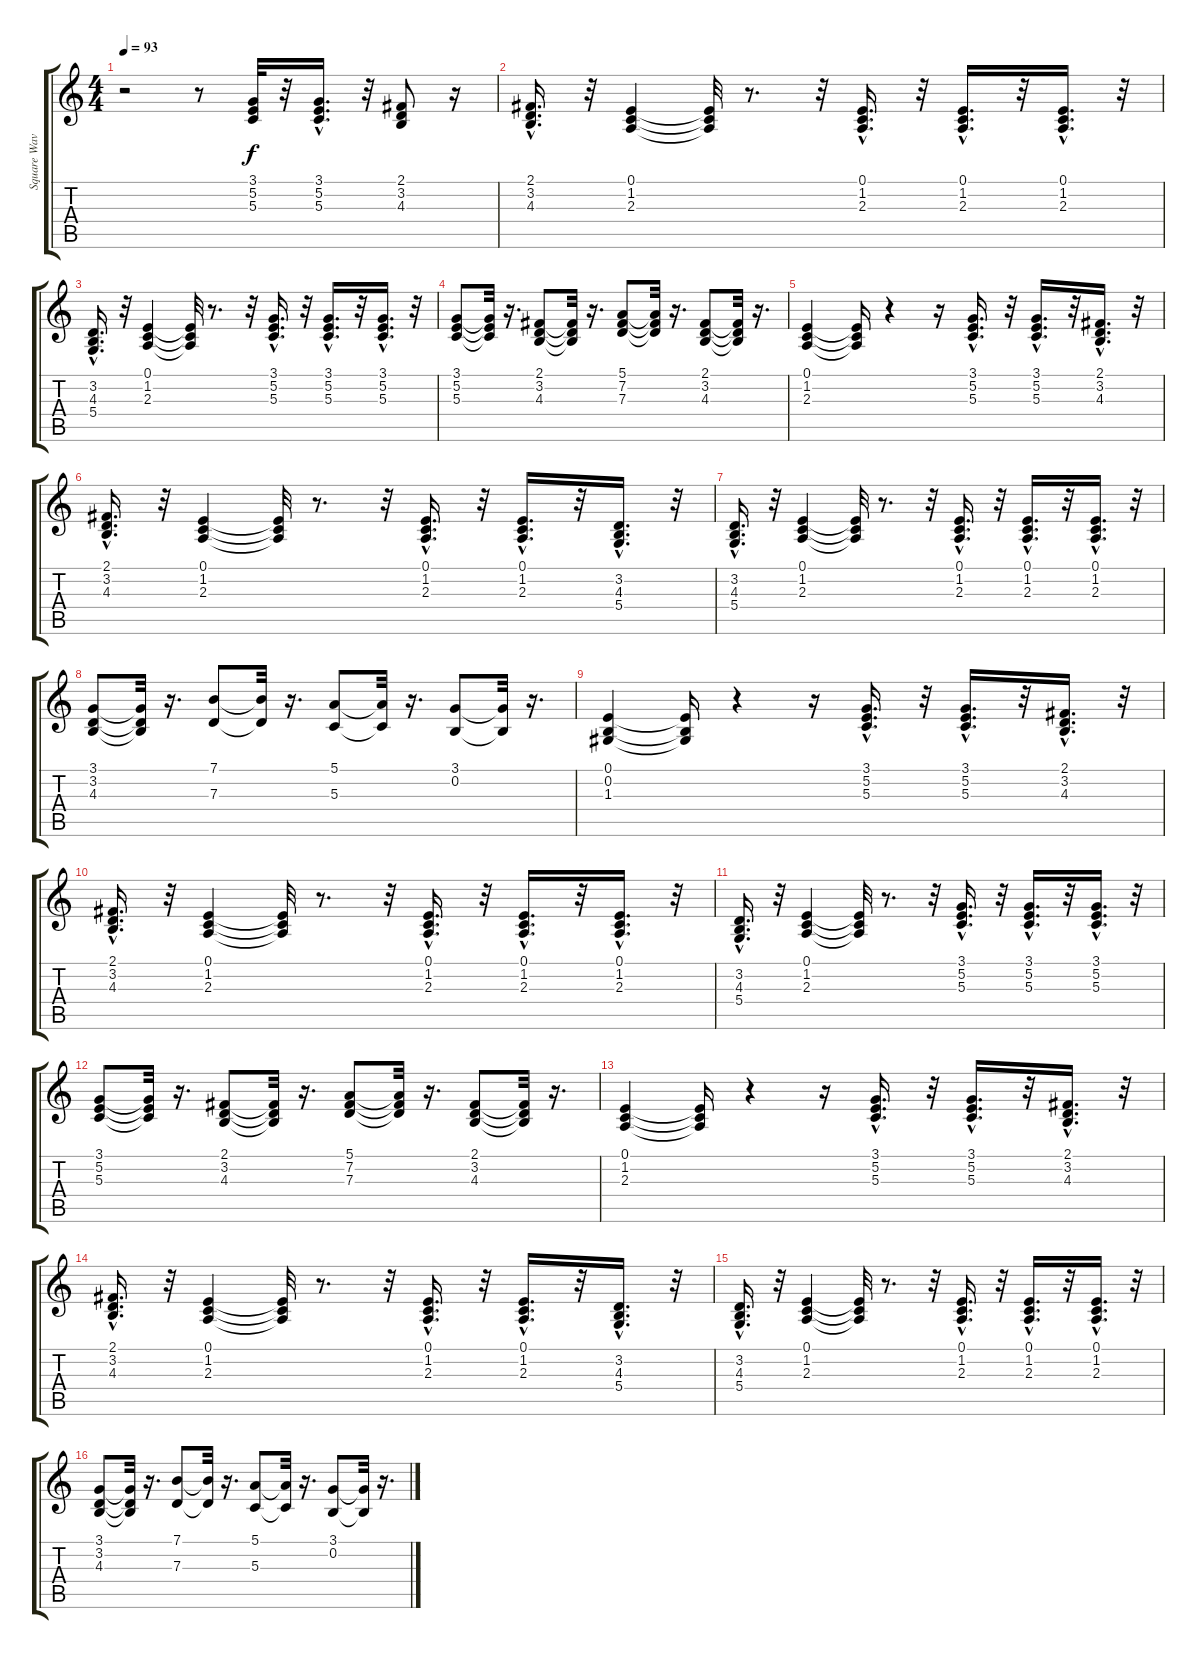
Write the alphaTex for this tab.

\track ("Square Wave" "Square Wav") {instrument lead1square}
\staff {score tabs}
\tuning (E4 B3 G3 D3 A2 E2) {hide}
\ts (4 4)
\tempo 93
\clef g2
\ks c
r.2{dy f} r.8 (3.1 5.2 5.3).32{volume 12} r.32 (3.1{hac} 5.2{hac} 5.3{hac}).16{d} r.32 (2.1 3.2 4.3).8 r.16 |
(2.1{hac} 3.2{hac} 4.3{hac}).16{d} r.32 (0.1 1.2 2.3).4 (0.1{t} 1.2{t} 2.3{t}).32 r.8{d} r.32 (0.1{hac} 1.2{hac} 2.3{hac}).16{d} r.32 (0.1{hac} 1.2{hac} 2.3{hac}).16{d} r.32 (0.1{hac} 1.2{hac} 2.3{hac}).16{d} r.32 |
(3.2{hac} 4.3{hac} 5.4{hac}).16{d} r.32 (0.1 1.2 2.3).4 (0.1{t} 1.2{t} 2.3{t}).32 r.8{d} r.32 (3.1{hac} 5.2{hac} 5.3{hac}).16{d} r.32 (3.1{hac} 5.2{hac} 5.3{hac}).16{d} r.32 (3.1{hac} 5.2{hac} 5.3{hac}).16{d} r.32 |
(3.1 5.2 5.3).8 (3.1{t} 5.2{t} 5.3{t}).32 r.16{d} (2.1 3.2 4.3).8 (2.1{t} 3.2{t} 4.3{t}).32 r.16{d} (5.1 7.2 7.3).8 (5.1{t} 7.2{t} 7.3{t}).32 r.16{d} (2.1 3.2 4.3).8 (2.1{t} 3.2{t} 4.3{t}).32 r.16{d} |
(0.1 1.2 2.3).4 (0.1{t} 1.2{t} 2.3{t}).16 r.4 r.16 (3.1{hac} 5.2{hac} 5.3{hac}).16{d} r.32 (3.1{hac} 5.2{hac} 5.3{hac}).16{d} r.32 (2.1{hac} 3.2{hac} 4.3{hac}).16{d} r.32 |
(2.1{hac} 3.2{hac} 4.3{hac}).16{d} r.32 (0.1 1.2 2.3).4 (0.1{t} 1.2{t} 2.3{t}).32 r.8{d} r.32 (0.1{hac} 1.2{hac} 2.3{hac}).16{d} r.32 (0.1{hac} 1.2{hac} 2.3{hac}).16{d} r.32 (3.2{hac} 4.3{hac} 5.4{hac}).16{d} r.32 |
(3.2{hac} 4.3{hac} 5.4{hac}).16{d} r.32 (0.1 1.2 2.3).4 (0.1{t} 1.2{t} 2.3{t}).32 r.8{d} r.32 (0.1{hac} 1.2{hac} 2.3{hac}).16{d} r.32 (0.1{hac} 1.2{hac} 2.3{hac}).16{d} r.32 (0.1{hac} 1.2{hac} 2.3{hac}).16{d} r.32 |
(3.1 3.2 4.3).8 (3.1{t} 3.2{t} 4.3{t}).32 r.16{d} (7.1 7.3).8 (7.1{t} 7.3{t}).32 r.16{d} (5.1 5.3).8 (5.1{t} 5.3{t}).32 r.16{d} (3.1 0.2).8 (3.1{t} 0.2{t}).32 r.16{d} |
(0.1 0.2 1.3).4 (0.1{t} 0.2{t} 1.3{t}).16 r.4 r.16 (3.1{hac} 5.2{hac} 5.3{hac}).16{d} r.32 (3.1{hac} 5.2{hac} 5.3{hac}).16{d} r.32 (2.1{hac} 3.2{hac} 4.3{hac}).16{d} r.32 |
(2.1{hac} 3.2{hac} 4.3{hac}).16{d} r.32 (0.1 1.2 2.3).4 (0.1{t} 1.2{t} 2.3{t}).32 r.8{d} r.32 (0.1{hac} 1.2{hac} 2.3{hac}).16{d} r.32 (0.1{hac} 1.2{hac} 2.3{hac}).16{d} r.32 (0.1{hac} 1.2{hac} 2.3{hac}).16{d} r.32 |
(3.2{hac} 4.3{hac} 5.4{hac}).16{d} r.32 (0.1 1.2 2.3).4 (0.1{t} 1.2{t} 2.3{t}).32 r.8{d} r.32 (3.1{hac} 5.2{hac} 5.3{hac}).16{d} r.32 (3.1{hac} 5.2{hac} 5.3{hac}).16{d} r.32 (3.1{hac} 5.2{hac} 5.3{hac}).16{d} r.32 |
(3.1 5.2 5.3).8 (3.1{t} 5.2{t} 5.3{t}).32 r.16{d} (2.1 3.2 4.3).8 (2.1{t} 3.2{t} 4.3{t}).32 r.16{d} (5.1 7.2 7.3).8 (5.1{t} 7.2{t} 7.3{t}).32 r.16{d} (2.1 3.2 4.3).8 (2.1{t} 3.2{t} 4.3{t}).32 r.16{d} |
(0.1 1.2 2.3).4 (0.1{t} 1.2{t} 2.3{t}).16 r.4 r.16 (3.1{hac} 5.2{hac} 5.3{hac}).16{d} r.32 (3.1{hac} 5.2{hac} 5.3{hac}).16{d} r.32 (2.1{hac} 3.2{hac} 4.3{hac}).16{d} r.32 |
(2.1{hac} 3.2{hac} 4.3{hac}).16{d} r.32 (0.1 1.2 2.3).4 (0.1{t} 1.2{t} 2.3{t}).32 r.8{d} r.32 (0.1{hac} 1.2{hac} 2.3{hac}).16{d} r.32 (0.1{hac} 1.2{hac} 2.3{hac}).16{d} r.32 (3.2{hac} 4.3{hac} 5.4{hac}).16{d} r.32 |
(3.2{hac} 4.3{hac} 5.4{hac}).16{d} r.32 (0.1 1.2 2.3).4 (0.1{t} 1.2{t} 2.3{t}).32 r.8{d} r.32 (0.1{hac} 1.2{hac} 2.3{hac}).16{d} r.32 (0.1{hac} 1.2{hac} 2.3{hac}).16{d} r.32 (0.1{hac} 1.2{hac} 2.3{hac}).16{d} r.32 |
(3.1 3.2 4.3).8 (3.1{t} 3.2{t} 4.3{t}).32 r.16{d} (7.1 7.3).8 (7.1{t} 7.3{t}).32 r.16{d} (5.1 5.3).8 (5.1{t} 5.3{t}).32 r.16{d} (3.1 0.2).8 (3.1{t} 0.2{t}).32 r.16{d}
